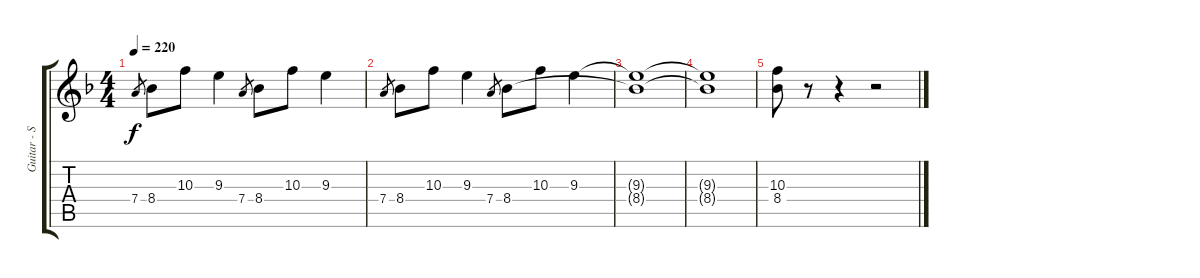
\track ("Guitar - Simon Neil" "Guitar - S") {instrument electricguitarclean}
\staff {score tabs}
\tuning (E4 B3 G3 D3 A2 D2) {hide}
\ts (4 4)
\tempo 220
\clef g2
\ks dminor
7.4.8{gr dy f} 8.4.8 10.3.8 9.3.4 7.4.8{gr} 8.4.8 10.3.8 9.3.4 |
7.4.8{gr} 8.4.8 10.3.8 9.3.4 7.4.8{gr} 8.4.8 10.3.8 9.3.4 |
(9.3{t} 8.4{t}).1 |
(9.3{t} 8.4{t}).1 |
(10.3 8.4).8 r.8 r.4 r.2
